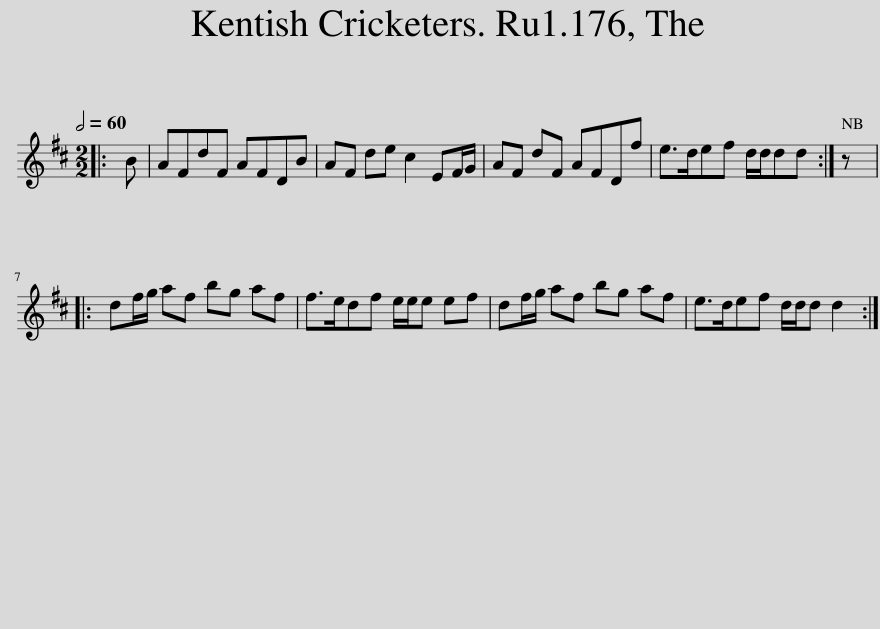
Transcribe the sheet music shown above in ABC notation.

X:1
L:1/8
Q:1/2=60
M:2/2
I:linebreak $
K:D
V:1 treble
V:1
|: B | AFdF AFDB | AF de c2 EF/G/ | AF dF AFDf | e>def d/d/dd :| %5
 z |:$ df/g/ af bg af | f>edf e/e/e ef | df/g/ af bg af | e>def d/d/d d2 :| %10
